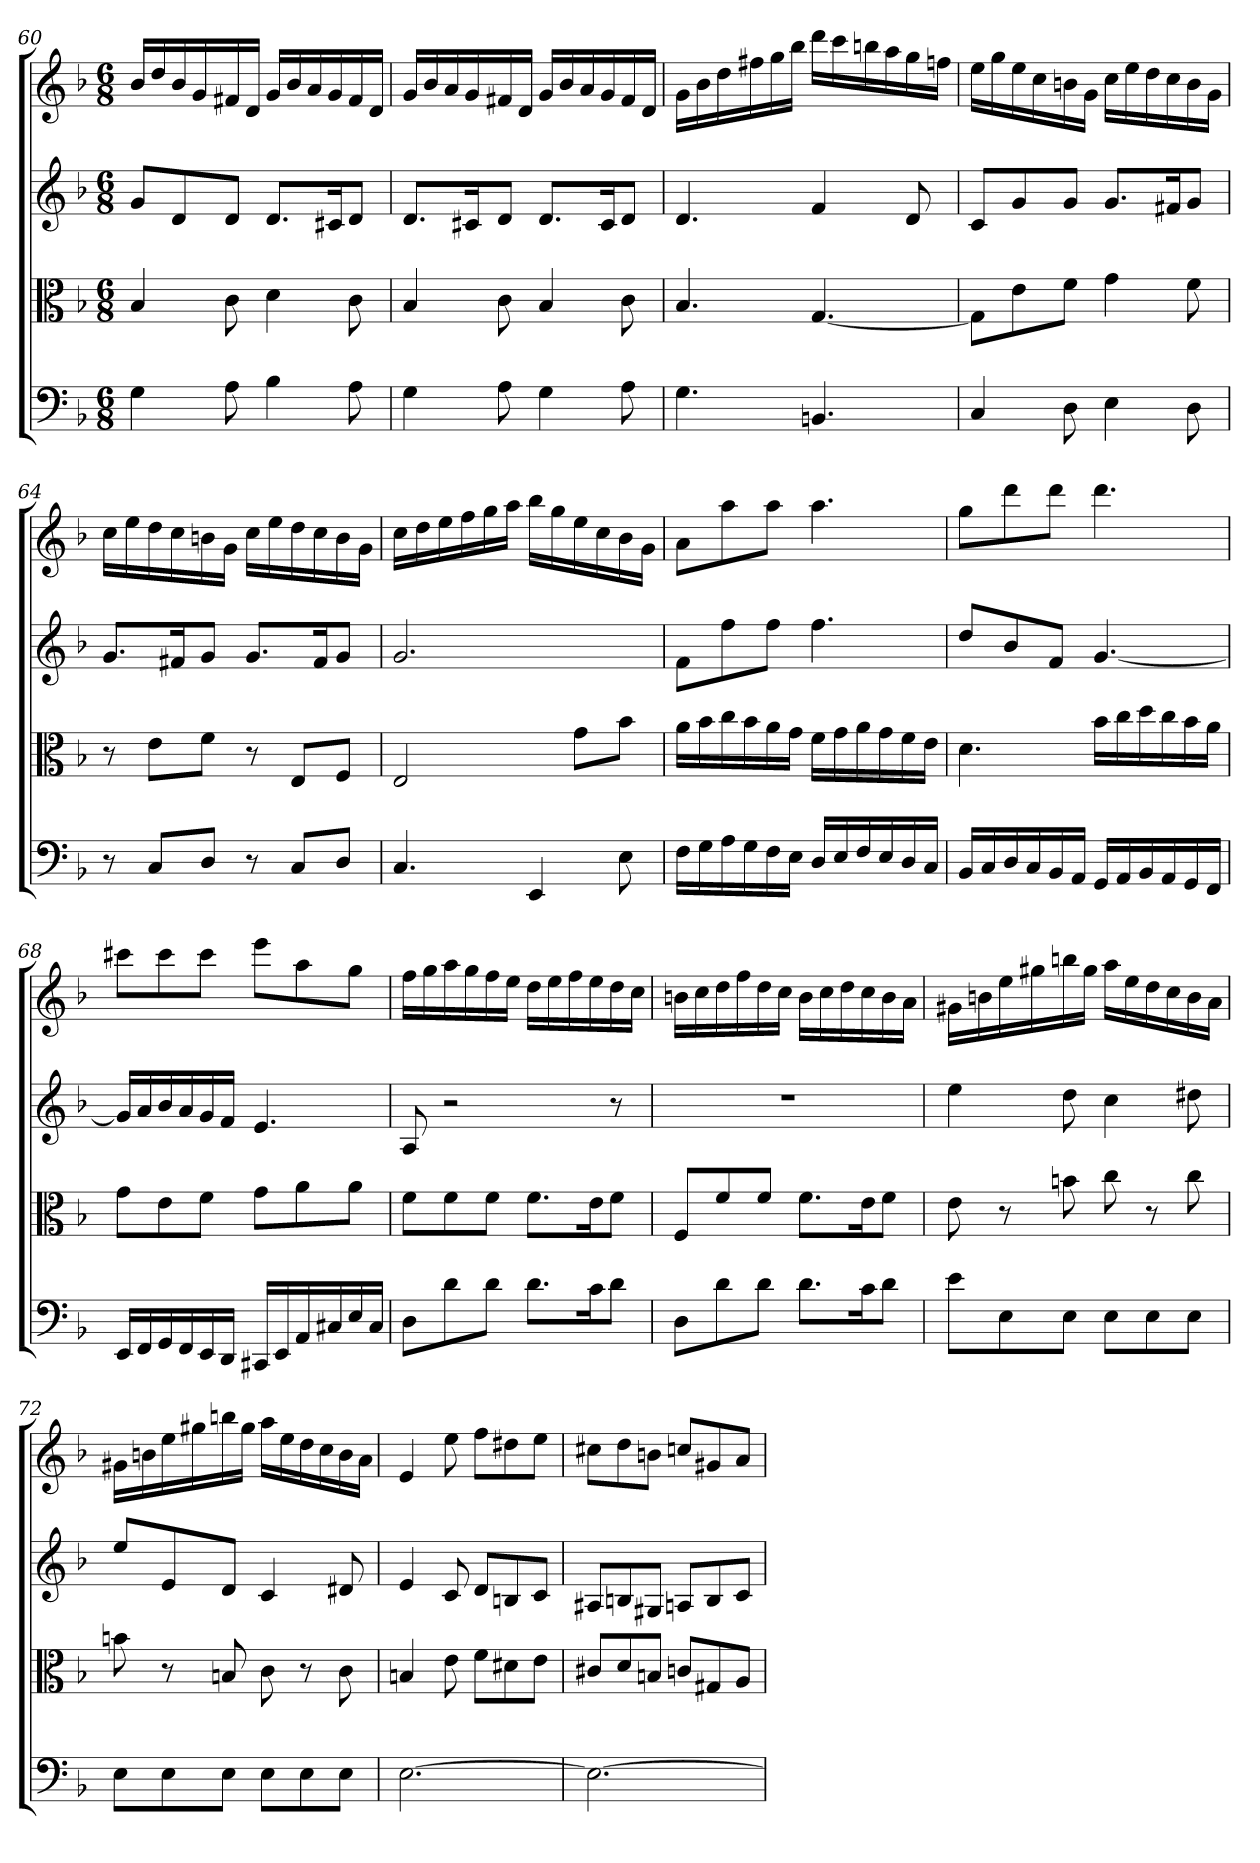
**kern	**kern	**kern	**kern
*part4	*part3	*part2	*part1
*staff4	*staff3	*staff2	*staff1
*clefF4	*clefC3	*	*
*k[b-]	*k[b-]	*k[b-]	*k[b-]
*F:	*F:	*F:	*F:
*M6/8	*M6/8	*M6/8	*M6/8
=60	=60	=60	=60
4G	4B-	8gL	16b-LL
.	.	.	16dd
.	.	8d	16b-
.	.	.	16g
8A	8c	8dJ	16f#X
.	.	.	16dJJ
4B-	4d	8.dL	16gLL
.	.	.	16b-
.	.	.	16a
.	.	16c#XK	16g
8A	8c	8dJ	16f#
.	.	.	16dJJ
=61	=61	=61	=61
4G	4B-	8.dL	16gLL
.	.	.	16b-
.	.	.	16a
.	.	16c#XK	16g
8A	8c	8dJ	16f#X
.	.	.	16dJJ
4G	4B-	8.dL	16gLL
.	.	.	16b-
.	.	.	16a
.	.	16c#K	16g
8A	8c	8dJ	16f#
.	.	.	16dJJ
=62	=62	=62	=62
4.G	4.B-	4.d	16gLL
.	.	.	16b-
.	.	.	16dd
.	.	.	16ff#X
.	.	.	16gg
.	.	.	16bb-JJ
4.BBn	[4.G	4f	16dddLL
.	.	.	16ccc
.	.	.	16bbn
.	.	.	16aa
.	.	8d	16gg
.	.	.	16ffnJJ
=63	=63	=63	=63
4C	8G\L]	8cL	16eeLL
.	.	.	16gg
.	8e\	8g	16ee
.	.	.	16cc
8D	8f\J	8gJ	16bn
.	.	.	16gJJ
4E	4g	8.gL	16ccLL
.	.	.	16ee
.	.	.	16dd
.	.	16f#XK	16cc
8D	8f	8gJ	16b
.	.	.	16gJJ
=64	=64	=64	=64
8r	8r	8.gL	16ccLL
.	.	.	16ee
8C/L	8e\L	.	16dd
.	.	16f#XK	16cc
8D/J	8f\J	8gJ	16bn
.	.	.	16gJJ
8r	8r	8.gL	16ccLL
.	.	.	16ee
8C/L	8E/L	.	16dd
.	.	16f#K	16cc
8D/J	8F/J	8gJ	16b
.	.	.	16gJJ
=65	=65	=65	=65
4.C	2E	2.g	16ccLL
.	.	.	16dd
.	.	.	16ee
.	.	.	16ff
.	.	.	16gg
.	.	.	16aaJJ
4EE	.	.	16bb-LL
.	.	.	16gg
.	8g\L	.	16ee
.	.	.	16cc
8E	8b-\J	.	16b-
.	.	.	16gJJ
=66	=66	=66	=66
16F\LL	16a\LL	8fL	8aL
16G\	16b-\	.	.
16A\	16cc\	8ff	8aa
16G\	16b-\	.	.
16F\	16a\	8ffJ	8aaJ
16E\JJ	16g\JJ	.	.
16D/LL	16f\LL	4.ff	4.aa
16E/	16g\	.	.
16F/	16a\	.	.
16E/	16g\	.	.
16D/	16f\	.	.
16C/JJ	16e\JJ	.	.
=67	=67	=67	=67
16BB-/LL	4.d	8ddL	8ggL
16C/	.	.	.
16D/	.	8b-	8ddd
16C/	.	.	.
16BB-/	.	8fJ	8dddJ
16AA/JJ	.	.	.
16GG/LL	16b-\LL	[4.g	4.ddd
16AA/	16cc\	.	.
16BB-/	16dd\	.	.
16AA/	16cc\	.	.
16GG/	16b-\	.	.
16FF/JJ	16a\JJ	.	.
=68	=68	=68	=68
16EE/LL	8g\L	16gLL]	8ccc#XL
16FF/	.	16a	.
16GG/	8e\	16b-	8ccc#
16FF/	.	16a	.
16EE/	8f\J	16g	8ccc#J
16DD/JJ	.	16fJJ	.
16CC#X/LL	8g\L	4.e	8eeeL
16EE/	.	.	.
16AA/	8a\	.	8aa
16C#X/	.	.	.
16E/	8a\J	.	8ggJ
16C#/JJ	.	.	.
=69	=69	=69	=69
8D\L	8f\L	8A	16ffLL
.	.	.	16gg
8d\	8f\	2r	16aa
.	.	.	16gg
8d\J	8f\J	.	16ff
.	.	.	16eeJJ
8.d\L	8.f\L	.	16ddLL
.	.	.	16ee
.	.	.	16ff
16c\K	16e\K	.	16ee
8d\J	8f\J	8r	16dd
.	.	.	16ccJJ
=70	=70	=70	=70
8D\L	8F/L	2.r	16bnLL
.	.	.	16cc
8d\	8f/	.	16dd
.	.	.	16ff
8d\J	8f/J	.	16dd
.	.	.	16ccJJ
8.d\L	8.f\L	.	16bLL
.	.	.	16cc
.	.	.	16dd
16c\K	16e\K	.	16cc
8d\J	8f\J	.	16b
.	.	.	16aJJ
=71	=71	=71	=71
8e\L	8e	4ee	16g#XLL
.	.	.	16bn
8E\	8r	.	16ee
.	.	.	16gg#X
8E\J	8bn	8dd	16bbn
.	.	.	16gg#JJ
8E\L	8cc	4cc	16aaLL
.	.	.	16ee
8E\	8r	.	16dd
.	.	.	16cc
8E\J	8cc	8dd#X	16b
.	.	.	16aJJ
=72	=72	=72	=72
8E\L	8bn	8eeL	16g#XLL
.	.	.	16bn
8E\	8r	8e	16ee
.	.	.	16gg#X
8E\J	8Bn	8dJ	16bbn
.	.	.	16gg#JJ
8E\L	8c	4c	16aaLL
.	.	.	16ee
8E\	8r	.	16dd
.	.	.	16cc
8E\J	8c	8d#X	16b
.	.	.	16aJJ
=73	=73	=73	=73
[2.E	4Bn	4e	4e
.	8e	8c	8ee
.	8f\L	8dL	8ffL
.	8d#X\	8Bn	8dd#X
.	8e\J	8cJ	8eeJ
=74	=74	=74	=74
2.E_	8c#X/L	8A#XL	8cc#XL
.	8d/	8Bn	8dd
.	8Bn/J	8G#XJ	8bnJ
.	8cn/L	8AnL	8ccnL
.	8G#X/	8B	8g#X
.	8A/J	8cJ	8aJ
=	=	=	=
*-	*-	*-	*-
